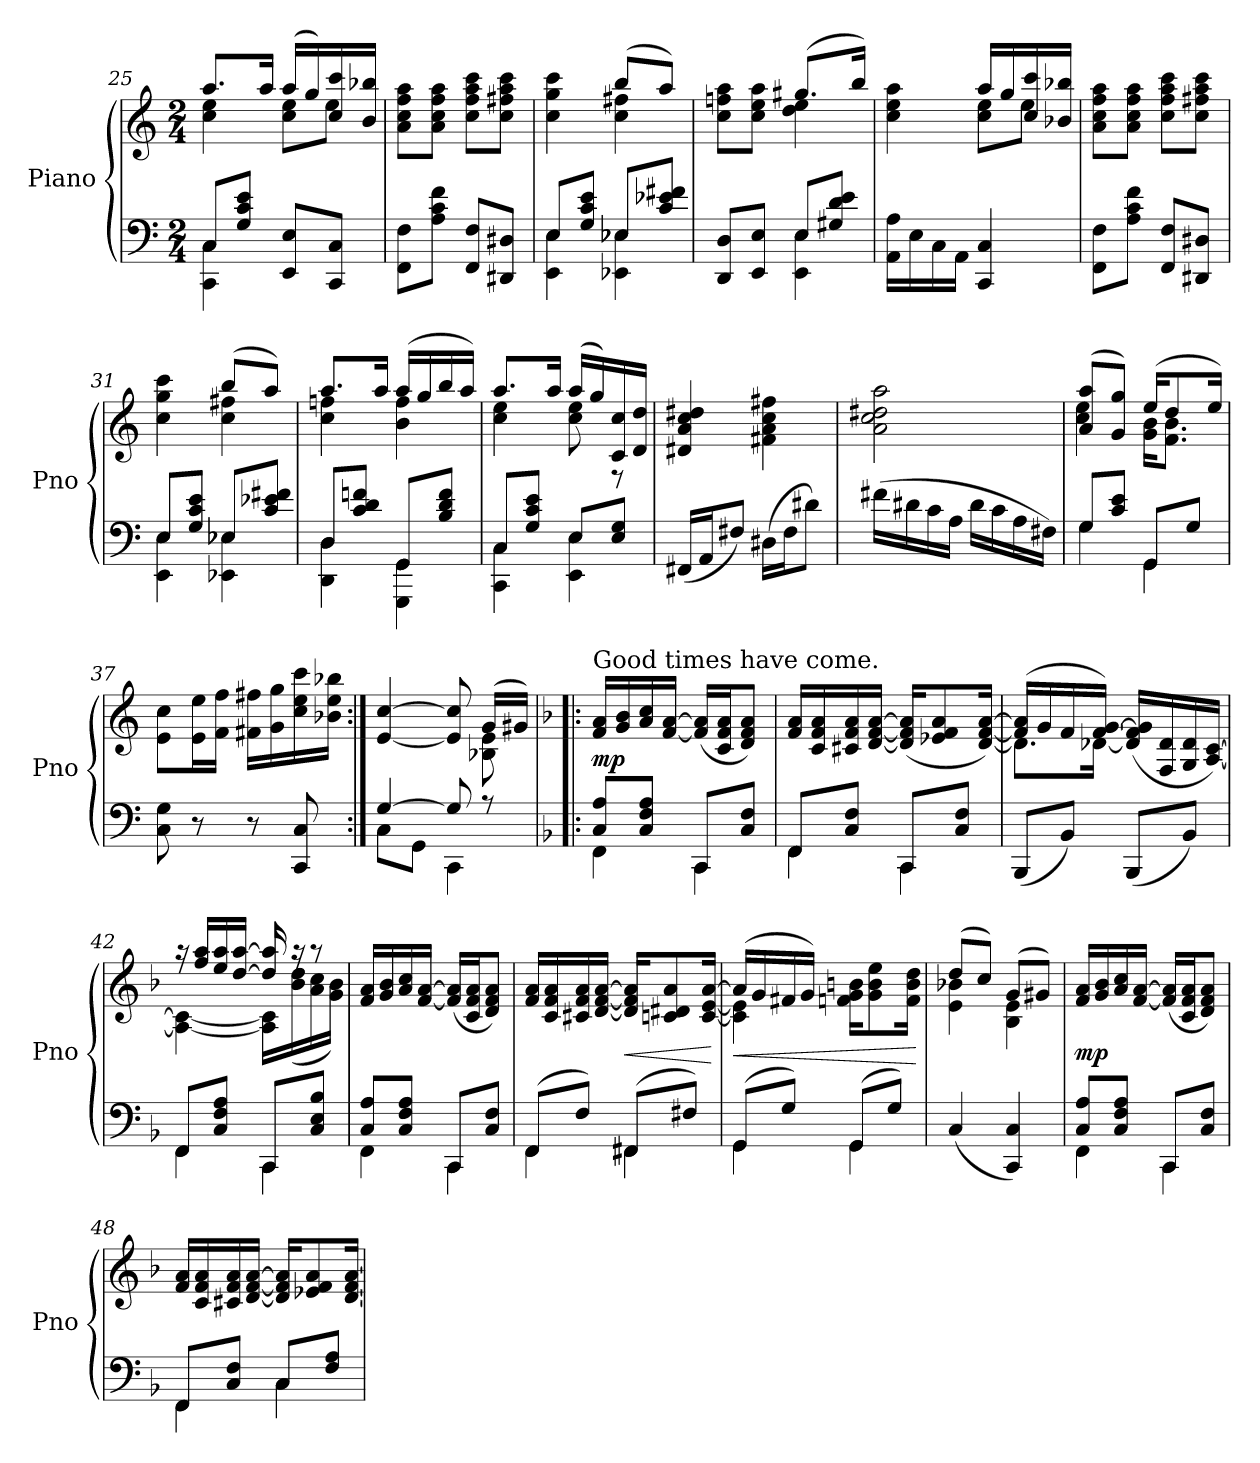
**kern	**kern	**dynam
*part1	*part1	*part1
*staff2	*staff1	*staff1/2
*I"Piano	*	*
*I'Pno	*	*
*clefF4	*clefG2	*
*k[]	*k[]	*
*M2/4	*M2/4	*
=25	=25	=25
*^	*^	*
8CL	4CC 4C	8.aaL	4cc 4ee	.
8G 8c 8eJ	.	.	.	.
.	.	16aaJk	.	.
8EE 8EL	4ryy	(16aaLL	8cc 8eeL	.
.	.	16gg)	.	.
8CC 8CJ	.	16cc 16ccc	8eeJ	.
.	.	16b 16bb-XJJ	.	.
*v	*v	*	*	*
*	*v	*v	*
=26	=26	=26
8FF 8FL	8a 8cc 8ff 8aaL	.
8A 8c 8fJ	8a 8cc 8ff 8aaJ	.
8FF 8FL	8cc 8ff 8aa 8cccL	.
8DD#X 8D#XJ	8cc 8ff#X 8aa 8cccJ	.
=27	=27	=27
*^	*^	*
8EL	4EE 4E	4ryy	4cc 4gg 4ccc	.
8G 8c 8eJ	.	.	.	.
8E-XL	4EE-X 4E-X	(8bbL	4cc 4ff#X	.
8c 8e-X 8f#XJ	.	8aaJ)	.	.
=28	=28	=28	=28	=28
4ryy	8DD 8DL	4ryy	8cc 8ffn 8aaL	.
.	8EE 8EJ	.	8cc 8ee 8aaJ	.
8EL	4EE 4E	(8.gg#XL	4dd 4ee	.
8G#X 8d 8eJ	.	.	.	.
.	.	16bbJk)	.	.
*v	*v	*	*	*
=29	=29	=29	=29
16AA\ 16A\LL	4ryy	4cc 4ee 4aa	.
16E\	.	.	.
16C\	.	.	.
16AA\JJ	.	.	.
4CC 4C	16aaLL	8cc 8eeL	.
.	16gg	.	.
.	16cc 16ccc	8eeJ	.
.	16b-X 16bb-XJJ	.	.
*	*v	*v	*
=30	=30	=30
8FF 8FL	8a 8cc 8ff 8aaL	.
8A 8c 8fJ	8a 8cc 8ff 8aaJ	.
8FF 8FL	8cc 8ff 8aa 8cccL	.
8DD#X 8D#XJ	8cc 8ff#X 8aa 8cccJ	.
=31	=31	=31
*^	*^	*
8EL	4EE 4E	4ryy	4cc 4gg 4ccc	.
8G 8c 8eJ	.	.	.	.
8E-XL	4EE-X 4E-X	(8bbL	4cc 4ff#X	.
8c 8e-X 8f#XJ	.	8aaJ)	.	.
=32	=32	=32	=32	=32
8DL	4DD 4D	8.aaL	4cc 4ffn	.
8c 8d 8fnJ	.	.	.	.
.	.	16aaJk	.	.
8GGL	4GGG 4GG	(16aaLL	4b 4ff	.
.	.	16gg	.	.
8B 8d 8fJ	.	16bb	.	.
.	.	16aaJJ)	.	.
=33	=33	=33	=33	=33
8CL	4CC 4C	8.aaL	4cc 4ee	.
8G 8c 8eJ	.	.	.	.
.	.	16aaJk	.	.
8EL	4EE 4E	(16aaLL	8cc 8ee	.
.	.	16gg)	.	.
8E 8GJ	.	16c 16cc	8r	.
.	.	16d 16ddJJ	.	.
*v	*v	*	*	*
*	*v	*v	*
=34	=34	=34
(16FF#XLL	4d#X 4a 4cc 4dd#X	.
16AAJ	.	.
8F#XJ)	.	.
(16D#XLL	4f#X 4a 4cc 4ff#X	.
16F#J	.	.
8d#XJ)	.	.
=35	=35	=35
(16f#XLL	2a 2cc 2dd#X 2aa	.
16d#X	.	.
16c	.	.
16AJJ	.	.
16d#LL	.	.
16c	.	.
16A	.	.
16F#XJJ)	.	.
=36	=36	=36
*^	*^	*
8GL	4G	(8a 8aaL	4cc 4ee	.
8c 8eJ	.	8g 8ggJ)	.	.
8GGL	4GG	(16eeKL	16g 16bKL	.
.	.	8dd	8.f 8.bJ	.
8GJ	.	.	.	.
.	.	16eeJk)	.	.
*v	*v	*	*	*
*	*v	*v	*
=37	=37	=37
8C 8G	8e\ 8cc\L	.
8r	16e\ 16ee\L	.
.	16f\ 16ff\JJ	.
8r	16f#X 16ff#XLL	.
.	16g 16gg	.
8CC 8C	16cc 16ee 16ccc	.
.	16b-X 16ee 16bb-XJJ	.
=38:|!	=38:|!	=38:|!
*^	*^	*
[4G	8CL	[4e [4cc	4.ryy	.
.	8GGJ	.	.	.
8G]	4CC	8e] 8cc]	.	.
8r	.	(16gLL	8B-X 8e	.
.	.	16g#XJJ)	.	.
*	*	*v	*v	*
=39!|:	=39!|:	=39!|:	=39!|:
*k[b-]	*	*k[b-]	*
!	!	!LO:TX:a:t=Good times have come.	!
8C 8AL	4FF	16f 16aLL	mp
.	.	16g 16b-	.
8C 8F 8AJ	.	16a 16cc	.
.	.	[16f [16aJJ	.
8CCL	4CC	(16f] 16a]LL	.
.	.	16c 16f 16aJ	.
8C 8FJ	.	8d 8f 8aJ)	.
=40	=40	=40	=40
8FFL	4FF	16f 16aLL	.
.	.	16c 16f 16a	.
8C 8FJ	.	16c#X 16f 16a	.
.	.	[16d [16f [16aJJ	.
8CCL	4CC	(>16d] 16f] 16a]KL	.
.	.	8e-X 8f 8a	.
8C 8FJ	.	.	.
.	.	[16d [16f [16aJk)	.
*v	*v	*	*
=41	=41	=41
*	*^	*
(8BBB-L	(16f] 16a]LL	8.dL]	.
.	16g	.	.
8BB-J)	16f	.	.
.	[16f [16gJJ)	[16d-XJk	.
(8BBB-L	(>16d-] 16f] 16g]LL	4ryy	.
.	16F 16d-	.	.
8BB-J)	16G 16d-	.	.
.	[16A [>16cJJ)	.	.
=42	=42	=42	=42
*^	*	*	*
8FFL	4FF	16raa	4A_ 4c_	.
.	.	16ff 16aaLL	.	.
8C 8F 8AJ	.	16ee 16aa	.	.
.	.	[16dd [16aaJJ	.	.
8CCL	4CC	16dd] 16aa]	16A] 16c]LL	.
.	.	16raa	(>16b- 16dd	.
8C 8E 8B-J	.	8raa	16a 16cc	.
.	.	.	16g 16b-JJ)	.
*	*	*v	*v	*
=43	=43	=43	=43
8C 8AL	4FF	16f 16aLL	.
.	.	16g 16b-	.
8C 8F 8AJ	.	16a 16cc	.
.	.	[16f [16aJJ	.
8CCL	4CC	(>16f] 16a]LL	.
.	.	16c 16f 16aJ	.
8C 8FJ	.	8d 8f 8aJ)	.
=44	=44	=44	=44
(<8FFL	4FF	16f 16aLL	.
.	.	16c 16f 16a	.
8FJ)	.	16c#X 16f 16a	.
.	.	[16d [16f [16aJJ	.
(<8FF#XL	4FF#X	16d] 16f] 16a]KL	<
.	.	8cn 8d#X 8a	.
8F#XJ)	.	.	.
.	.	[16c [16e [16aJk	.
*v	*v	*	*
.	.	[
=45	=45	=45
*^	*^	*
(<8GGL	4GG	(16aLL]	4c] 4e]	<
.	.	16g	.	.
8GJ)	.	16f#X	.	.
.	.	16gJJ)	.	.
(<8GGL	4GG	16fn 16g 16bnKL	4ryy	.
.	.	8g 8b 8ee	.	.
8GJ)	.	.	.	.
.	.	16f 16b 16ddJk	.	.
*v	*v	*	*	*
*	*v	*v	*
.	.	[
=46	=46	=46
*	*^	*
(4C	(8ddL	4e 4b-X	.
.	8ccJ)	.	.
4CC 4C)	(8gL	4B- 4e	.
.	8g#XJ)	.	.
*	*v	*v	*
=47	=47	=47
*^	*	*
8C 8AL	4FF	16f 16aLL	mp
.	.	16g 16b-	.
8C 8F 8AJ	.	16a 16cc	.
.	.	[16f [16aJJ	.
8CCL	4CC	(16f] 16a]LL	.
.	.	16c 16f 16aJ	.
8C 8FJ	.	8d 8f 8aJ)	.
=48	=48	=48	=48
8FFL	4FF	16f 16aLL	.
.	.	16c 16f 16a	.
8C 8FJ	.	16c#X 16f 16a	.
.	.	[16d [16f [16aJJ	.
8CL	4C	16d] 16f] 16a]KL	.
.	.	8e-X 8f 8a	.
8F 8AJ	.	.	.
.	.	[16d [16f [16aJk	.
*v	*v	*	*
=	=	=
*-	*-	*-
